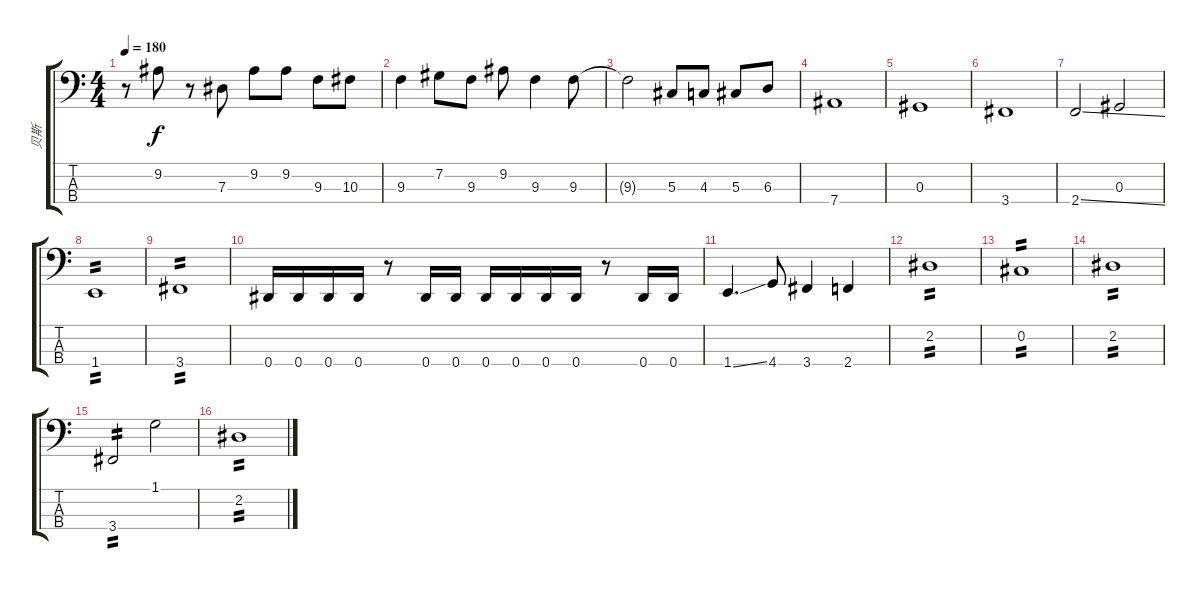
\track ("贝斯" "贝斯") {instrument electricbassfinger}
\staff {score tabs}
\tuning (Gb2 Db2 Ab1 Eb1) {hide}
\ts (4 4)
\tempo 180
\clef f4
\ks c
r.8{dy f} 9.2.8 r.8 7.3.8 9.2.8 9.2.8 9.3.8 10.3.8 |
9.3.4 7.2.8 9.3.8 9.2.8 9.3.4 9.3.8 |
9.3{t}.2 5.3.8 4.3.8 5.3.8 6.3.8 |
7.4.1 |
0.3.1 |
3.4.1 |
2.4{ss}.2 0.3.2 |
1.4.1{tp 2} |
3.4.1{tp 2} |
0.4.16 0.4.16 0.4.16 0.4.16 r.8 0.4.16 0.4.16 0.4.16 0.4.16 0.4.16 0.4.16 r.8 0.4.16 0.4.16 |
1.4{ss}.4{d} 4.4.8 3.4.4 2.4.4 |
2.2.1{tp 2} |
0.2.1{tp 2} |
2.2.1{tp 2} |
3.4.2{tp 2} 1.1.2 |
2.2.1{tp 2}
